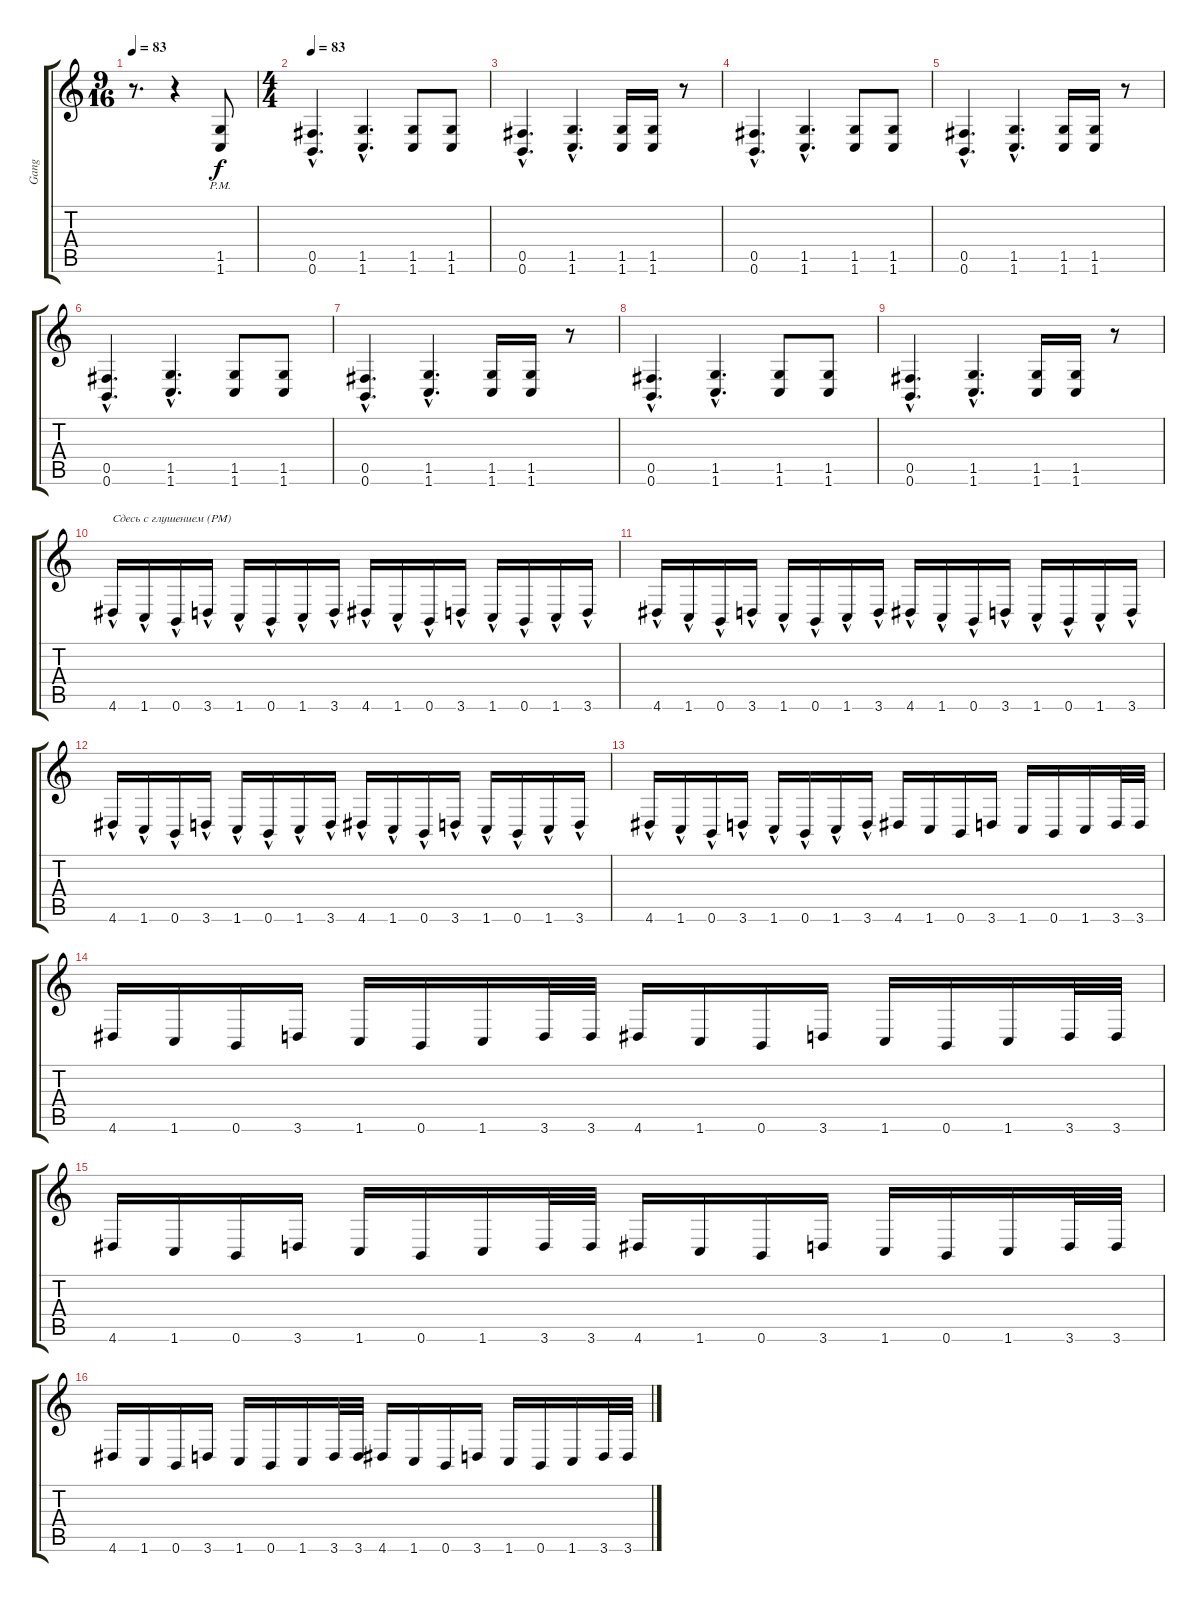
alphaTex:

\track ("Gang" "Gang") {instrument distortionguitar}
\staff {score tabs}
\tuning (Db4 Ab3 E3 B2 Gb2 B1) {hide}
\ts (9 16)
\tempo 83
\tempo 87
\tempo 83
\clef g2
\ks c
r.8{d dy f instrument distortionguitar} r.4 (1.5{pm} 1.6{pm}).8 |
\ts (4 4)
\tempo 83
(0.5{hac} 0.6{hac}).4{d} (1.5{hac} 1.6{hac}).4{d} (1.5 1.6).8 (1.5 1.6).8 |
(0.5{hac} 0.6{hac}).4{d} (1.5{hac} 1.6{hac}).4{d} (1.5 1.6).16 (1.5 1.6).16 r.8 |
(0.5{hac} 0.6{hac}).4{d} (1.5{hac} 1.6{hac}).4{d} (1.5 1.6).8 (1.5 1.6).8 |
(0.5{hac} 0.6{hac}).4{d} (1.5{hac} 1.6{hac}).4{d} (1.5 1.6).16 (1.5 1.6).16 r.8 |
(0.5{hac} 0.6{hac}).4{d} (1.5{hac} 1.6{hac}).4{d} (1.5 1.6).8 (1.5 1.6).8 |
(0.5{hac} 0.6{hac}).4{d} (1.5{hac} 1.6{hac}).4{d} (1.5 1.6).16 (1.5 1.6).16 r.8 |
(0.5{hac} 0.6{hac}).4{d} (1.5{hac} 1.6{hac}).4{d} (1.5 1.6).8 (1.5 1.6).8 |
(0.5{hac} 0.6{hac}).4{d} (1.5{hac} 1.6{hac}).4{d} (1.5 1.6).16 (1.5 1.6).16 r.8 |
4.6{hac}.16{txt "Сдесь с глушением (PM)"} 1.6{hac}.16 0.6{hac}.16 3.6{hac}.16 1.6{hac}.16 0.6{hac}.16 1.6{hac}.16 3.6{hac}.16 4.6{hac}.16 1.6{hac}.16 0.6{hac}.16 3.6{hac}.16 1.6{hac}.16 0.6{hac}.16 1.6{hac}.16 3.6{hac}.16 |
4.6{hac}.16 1.6{hac}.16 0.6{hac}.16 3.6{hac}.16 1.6{hac}.16 0.6{hac}.16 1.6{hac}.16 3.6{hac}.16 4.6{hac}.16 1.6{hac}.16 0.6{hac}.16 3.6{hac}.16 1.6{hac}.16 0.6{hac}.16 1.6{hac}.16 3.6{hac}.16 |
4.6{hac}.16 1.6{hac}.16 0.6{hac}.16 3.6{hac}.16 1.6{hac}.16 0.6{hac}.16 1.6{hac}.16 3.6{hac}.16 4.6{hac}.16 1.6{hac}.16 0.6{hac}.16 3.6{hac}.16 1.6{hac}.16 0.6{hac}.16 1.6{hac}.16 3.6{hac}.16 |
4.6{hac}.16 1.6{hac}.16 0.6{hac}.16 3.6{hac}.16 1.6{hac}.16 0.6{hac}.16 1.6{hac}.16 3.6{hac}.16 4.6.16 1.6.16 0.6.16 3.6.16 1.6.16 0.6.16 1.6.16 3.6.32 3.6.32 |
4.6.16 1.6.16 0.6.16 3.6.16 1.6.16 0.6.16 1.6.16 3.6.32 3.6.32 4.6.16 1.6.16 0.6.16 3.6.16 1.6.16 0.6.16 1.6.16 3.6.32 3.6.32 |
4.6.16 1.6.16 0.6.16 3.6.16 1.6.16 0.6.16 1.6.16 3.6.32 3.6.32 4.6.16 1.6.16 0.6.16 3.6.16 1.6.16 0.6.16 1.6.16 3.6.32 3.6.32 |
4.6.16 1.6.16 0.6.16 3.6.16 1.6.16 0.6.16 1.6.16 3.6.32 3.6.32 4.6.16 1.6.16 0.6.16 3.6.16 1.6.16 0.6.16 1.6.16 3.6.32 3.6.32
